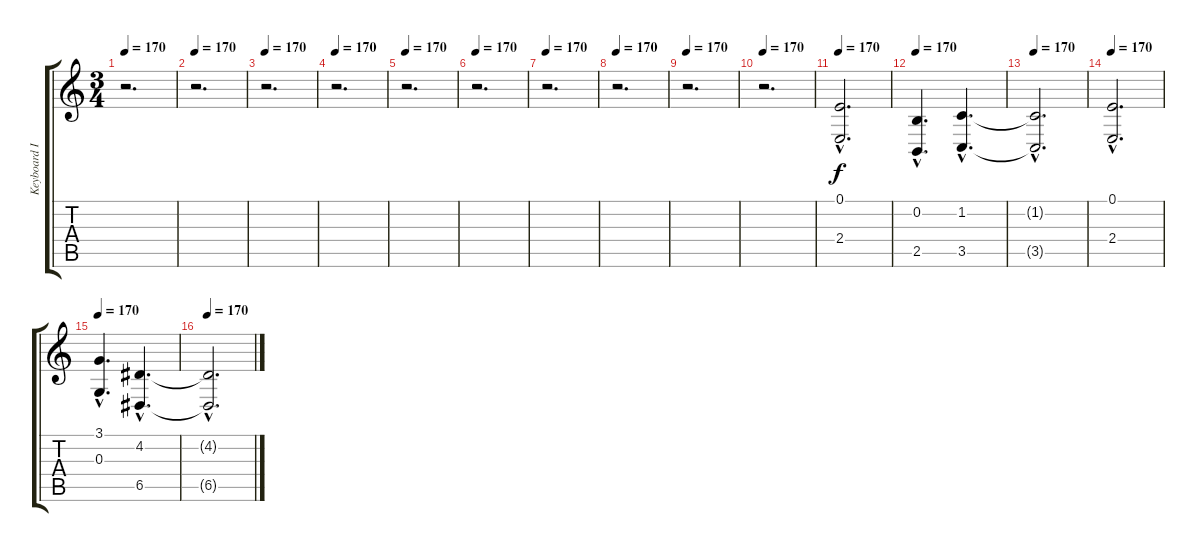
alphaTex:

\track ("Keyboard II" "Keyboard I") {instrument stringensemble1}
\staff {score tabs}
\tuning (E4 B3 G3 D3 A2 E2) {hide}
\ts (3 4)
\tempo 170
\clef g2
\ks c
r.2{d dy f} |
\tempo 170
r.2{d} |
\tempo 170
r.2{d} |
\tempo 170
r.2{d} |
\tempo 170
r.2{d} |
\tempo 170
r.2{d} |
\tempo 170
r.2{d} |
\tempo 170
r.2{d} |
\tempo 170
r.2{d} |
\tempo 170
r.2{d} |
\tempo 170
(0.1{hac} 2.4{hac}).2{d} |
\tempo 170
(0.2{hac} 2.5{hac}).4{d} (1.2{hac} 3.5{hac}).4{d} |
\tempo 170
(1.2{hac t} 3.5{hac t}).2{d} |
\tempo 170
(0.1{hac} 2.4{hac}).2{d} |
\tempo 170
(3.1{hac} 0.3{hac}).4{d} (4.2{hac} 6.5{hac}).4{d} |
\tempo 170
(4.2{hac t} 6.5{hac t}).2{d}
